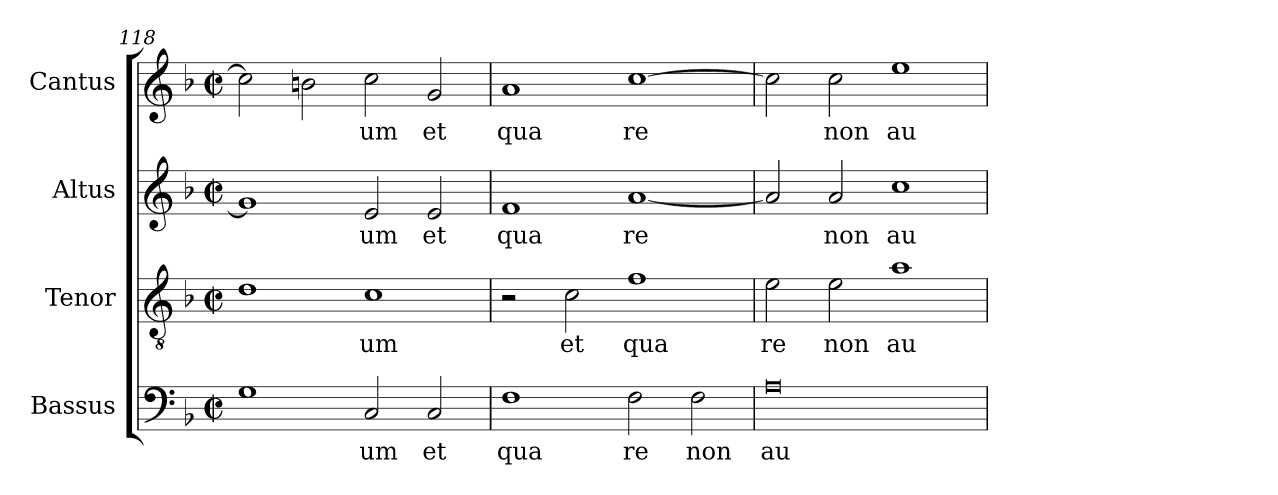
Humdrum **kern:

**kern	**text	**kern	**text	**kern	**text	**kern	**text
*part4	*part4	*part3	*part3	*part2	*part2	*part1	*part1
*staff4	*staff4	*staff3	*staff3	*staff2	*staff2	*staff1	*staff1
*I"Bassus	*	*I"Tenor	*	*I"Altus	*	*I"Cantus	*
*clefF4	*	*clefGv2	*	*clefG2	*	*clefG2	*
*k[b-]	*	*k[b-]	*	*k[b-]	*	*k[b-]	*
*F:	*	*F:	*	*F:	*	*F:	*
*M2/2	*	*M2/2	*	*M2/2	*	*M2/2	*
*met(c|)	*	*met(c|)	*	*met(c|)	*	*met(c|)	*
=118	=118	=118	=118	=118	=118	=118	=118
1G	.	1d	.	1g]	.	2cc\]	.
.	.	.	.	.	.	2b\	.
!	!LO:LY:b:cj	!	!LO:LY:b:cj	!	!LO:LY:b:cj	!	!LO:LY:b:cj
2C/	-um	1c	-um	2e/	um	2cc\	-um
!	!LO:LY:b:cj	!	!	!	!LO:LY:b:cj	!	!LO:LY:b:cj
2C/	et	.	.	2e/	et	2g/	et
!!LO:LB:g=z
=119	=119	=119	=119	=119	=119	=119	=119
!	!LO:LY:b:cj	!	!	!	!LO:LY:b:cj	!	!LO:LY:b:cj
1F	qua	2r	.	1f	qua	1a	qua
!	!	!	!LO:LY:b:cj	!	!	!	!
.	.	2c\	et	.	.	.	.
!	!LO:LY:b:cj	!	!LO:LY:b:cj	!	!LO:LY:b:cj	!	!LO:LY:b:cj
2F\	re	1f	qua	[<1a	re	[>1cc	re
!	!LO:LY:b:cj	!	!	!	!	!	!
2F\	non	.	.	.	.	.	.
=120	=120	=120	=120	=120	=120	=120	=120
!	!LO:LY:b:cj	!	!LO:LY:b:cj	!	!	!	!
0A	au	2e\	re	2a/]	.	2cc\]	.
!	!	!	!LO:LY:b:cj	!	!LO:LY:b:cj	!	!LO:LY:b:cj
.	.	2e\	non	2a/	non	2cc\	non
!	!	!	!LO:LY:b:cj	!	!LO:LY:b:cj	!	!LO:LY:b:cj
.	.	1a	au	1cc	au	1ee	au
=	=	=	=	=	=	=	=
*-	*-	*-	*-	*-	*-	*-	*-
